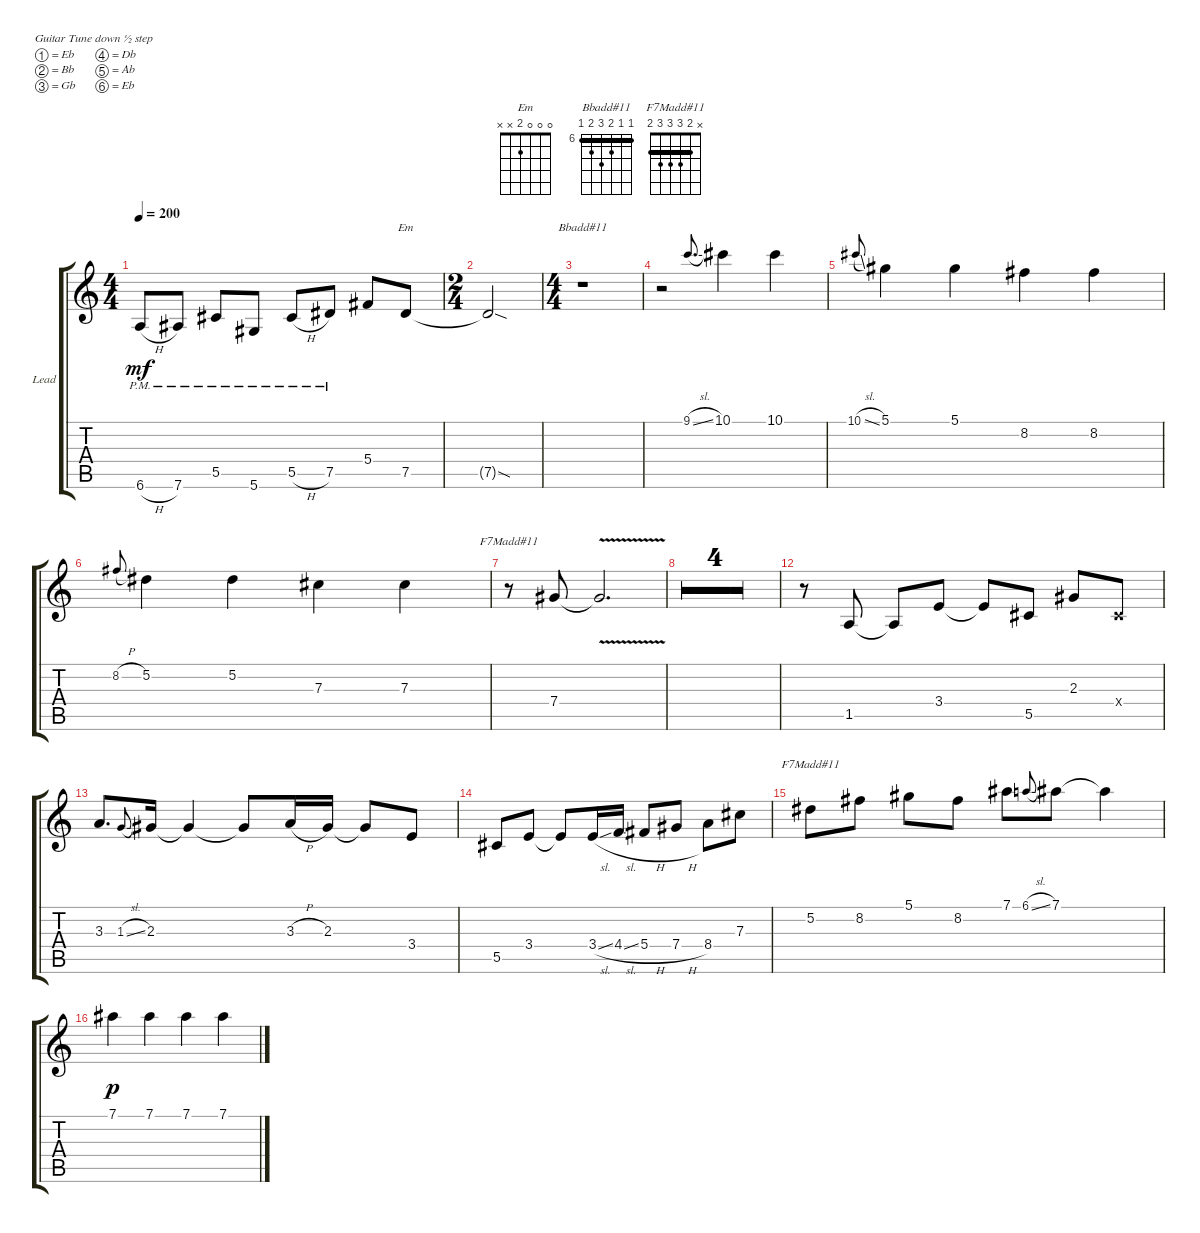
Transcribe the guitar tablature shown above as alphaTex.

\defaultSystemsLayout 4
\bracketExtendMode groupsimilarinstruments
\firstSystemTrackNameOrientation horizontal
\otherSystemsTrackNameOrientation horizontal
\track ("Lead" "Lead") {multiBarRest instrument overdrivenguitar}
\staff {score tabs}
\tuning (Eb4 Bb3 Gb3 Db3 Ab2 Eb2)
\chord ("Em" 0 0 0 2 x x)
\chord ("Bbadd#11" 6 6 7 8 7 6) {firstfret 6 barre (6 6)}
\chord ("F7Madd#11" x 2 3 3 3 2) {barre 2}
\ts (4 4)
\tempo 200
\clef g2
\ks c
6.6{h pm}.8{dy mf} 7.6{pm}.8 5.5{pm}.8 5.6{pm}.8 5.5{h pm}.8 7.5{pm}.8 5.4.8 7.5.8{ch "Em"} |
\ts (2 4)
7.5{sod t}.2 |
\ts (4 4)
r.1{ch "Bbadd#11"} |
r.2 9.1{sl}.8{d gr onbeat} 10.1.4 10.1.4 |
10.1{sl}.8{gr onbeat} 5.1.4 5.1.4 8.2.4 8.2.4 |
8.2{h}.8{gr onbeat} 5.2.4 5.2.4 7.3.4 7.3.4 |
r.8{ch "F7Madd#11"} 7.4.8 7.4{v t}.2{d} |
r.1 |
r.1 |
r.1 |
r.1 |
r.8 1.5.8 1.5{t}.8 3.4.8 3.4{t}.8 5.5.8 2.3.8 0.4{x}.8 |
3.3.8{d} 1.3{sl}.8{gr onbeat} 2.3.16 2.3{t}.4 2.3{t}.8 3.3{h}.16 2.3.16 2.3{t}.8 3.4.8 |
5.5.8 3.4.8 3.4{t}.8 3.4{sl}.16 4.4{sl}.16 5.4{h}.8 7.4{h}.8 8.4.8 7.3.8 |
5.2.8{ch "F7Madd#11"} 8.2.8 5.1.8 8.2.8 7.1.8 6.1{sl}.8{gr onbeat} 7.1.8 7.1{t}.4 |
7.1.4{dy p} 7.1.4 7.1.4 7.1.4
